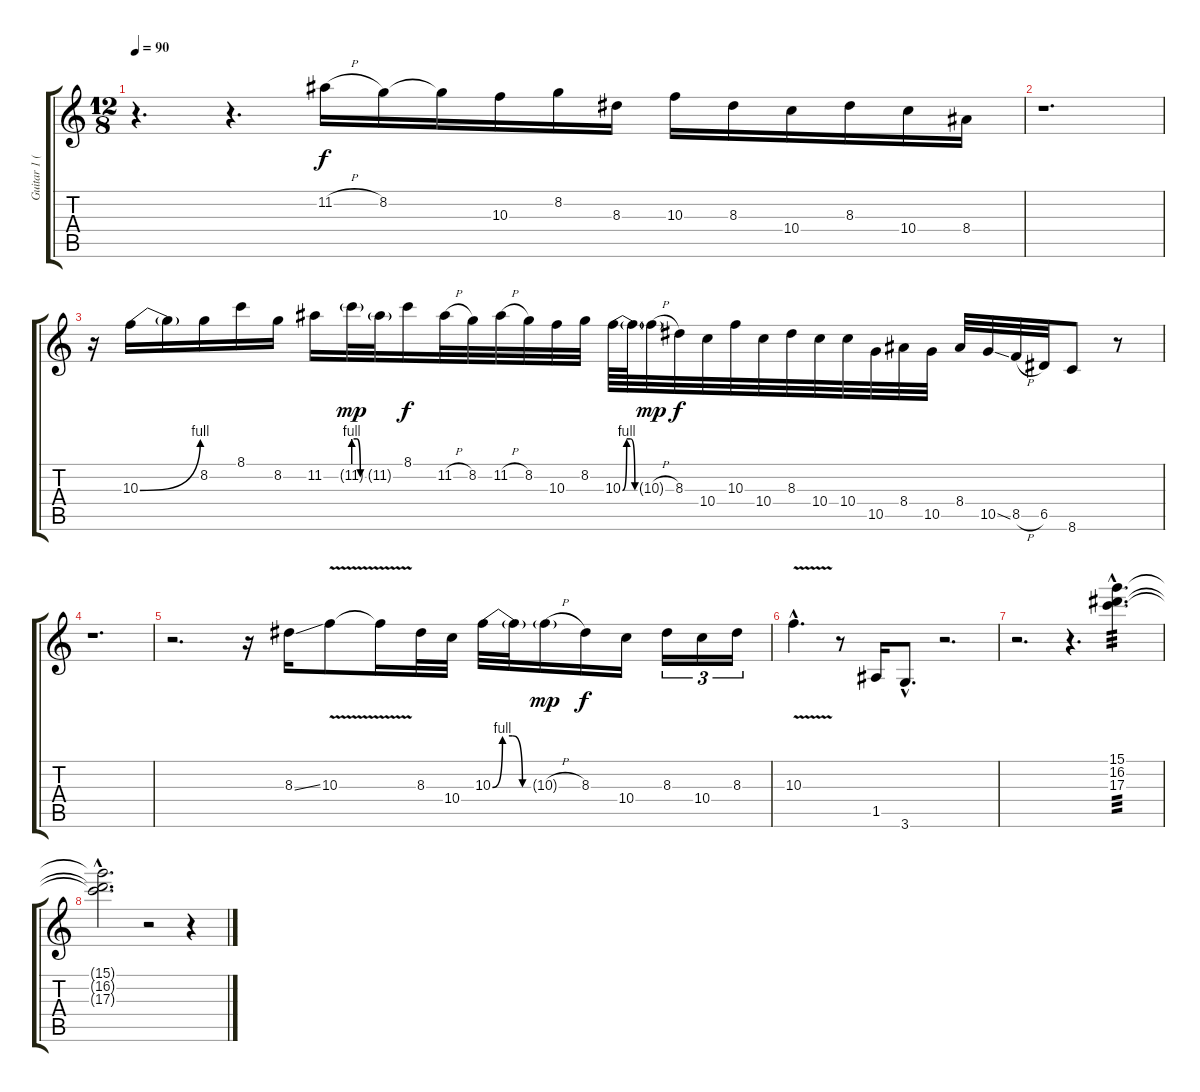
\track ("Guitar 1 (Eric Clapton)" "Guitar 1 (") {instrument distortionguitar}
\staff {score tabs}
\tuning (E4 B3 G3 D3 A2 E2) {hide}
\ts (12 8)
\tempo 90
\clef g2
\ks c
r.4{d dy f} r.4{d} 11.2{h}.16 8.2.16 8.2{t}.16 10.3.16 8.2.16 8.3.16 10.3.16 8.3.16 10.4.16 8.3.16 10.4.16 8.4.16 |
r.1{d} |
r.16 10.3{be (bend 0 0 60 4)}.16 10.3{t}.16 8.2.16 8.1.16 8.2.16 11.2.16 11.2{be (custom 0 4 20 4 40 0 60 0) g}.32{dy mp} 11.2{g}.32 8.1.16{dy f} 11.2{h}.32 8.2.32 11.2{h}.32 8.2.32 10.3.32 8.2.32 10.3{be (custom 0 0 15 4 30 4 45 0 60 0)}.64 10.3{t}.64 10.3{h g}.32{dy mp} 8.3.32{dy f} 10.4.32 10.3.32 10.4.32 8.3.32 10.4.32 10.4.32 10.5.32 8.4.32 10.5.32 8.4.32 10.5{ss}.32 8.5{h}.32 6.5.32 8.6.8 r.8 |
r.1{d} |
r.2{d} r.16 8.3{ss}.16 10.3{v}.8 10.3{t}.16 8.3.32 10.4.32 10.3{be (custom 0 0 15 4 30 4 45 0 60 0)}.32 10.3{t}.32 10.3{h g}.16{dy mp} 8.3.16{dy f} 10.4.16 8.3.16{tu (3 2)} 10.4.16{tu (3 2)} 8.3.16{tu (3 2)} |
10.3{v hac}.4{d} r.8 1.5.16 3.6{hac}.8{d} r.2{d} |
r.2{d} r.4{d} (15.1{hac} 16.2{hac} 17.3{hac}).4{d tp 3} |
(15.1{hac t} 16.2{hac t} 17.3{hac t}).2{d} r.2 r.4
